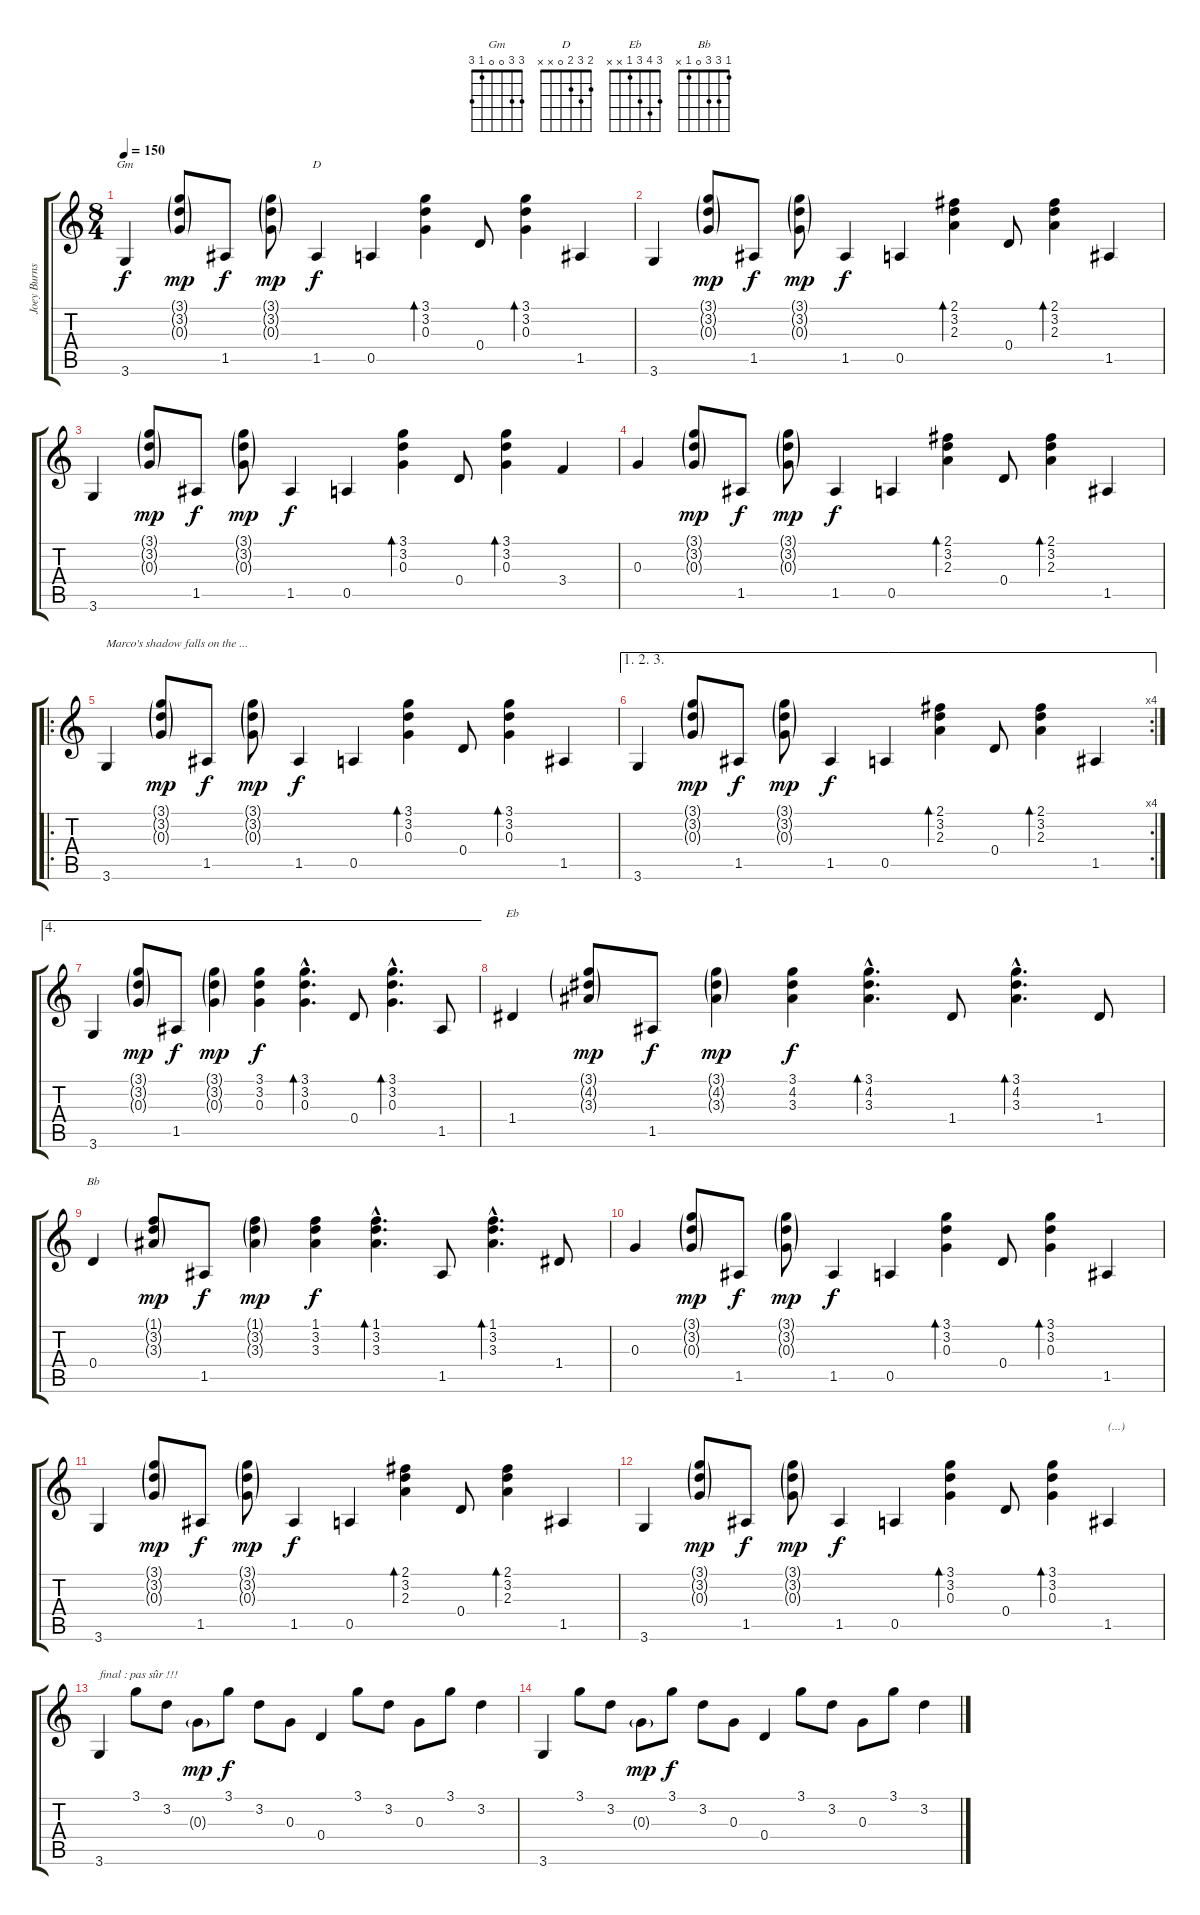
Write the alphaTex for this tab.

\track ("Joey Burns" "Joey Burns") {instrument acousticguitarsteel}
\staff {score tabs}
\tuning (E4 B3 G3 D3 A2 E2) {hide}
\chord ("Gm" 3 3 0 0 1 3)
\chord ("D" 2 3 2 0 x x)
\chord ("Eb" 3 4 3 1 x x)
\chord ("Bb" 1 3 3 0 1 x)
\ts (8 4)
\tempo 150
\clef g2
\ks c
3.6.4{ch "Gm" dy f instrument acousticguitarsteel} (3.1{g} 3.2{g} 0.3{g}).8{dy mp} 1.5.8{dy f} (3.1{g} 3.2{g} 0.3{g}).8{dy mp} 1.5.4{ch "D" dy f} 0.5.4 (3.1 3.2 0.3).4{bd 60} 0.4.8 (3.1 3.2 0.3).4{bd 240} 1.5.4 |
3.6.4 (3.1{g} 3.2{g} 0.3{g}).8{dy mp} 1.5.8{dy f} (3.1{g} 3.2{g} 0.3{g}).8{dy mp} 1.5.4{dy f} 0.5.4 (2.1 3.2 2.3).4{bd 240} 0.4.8 (2.1 3.2 2.3).4{bd 240} 1.5.4 |
3.6.4 (3.1{g} 3.2{g} 0.3{g}).8{dy mp} 1.5.8{dy f} (3.1{g} 3.2{g} 0.3{g}).8{dy mp} 1.5.4{dy f} 0.5.4 (3.1 3.2 0.3).4{bd 60} 0.4.8 (3.1 3.2 0.3).4{bd 240} 3.4.4 |
0.3.4 (3.1{g} 3.2{g} 0.3{g}).8{dy mp} 1.5.8{dy f} (3.1{g} 3.2{g} 0.3{g}).8{dy mp} 1.5.4{dy f} 0.5.4 (2.1 3.2 2.3).4{bd 240} 0.4.8 (2.1 3.2 2.3).4{bd 240} 1.5.4 |
\ro
3.6.4{txt "Marco's shadow falls on the ..." volume 12} (3.1{g} 3.2{g} 0.3{g}).8{dy mp} 1.5.8{dy f} (3.1{g} 3.2{g} 0.3{g}).8{dy mp} 1.5.4{dy f} 0.5.4 (3.1 3.2 0.3).4{bd 60} 0.4.8 (3.1 3.2 0.3).4{bd 240} 1.5.4 |
\ae (1 2 3)
\rc 4
3.6.4 (3.1{g} 3.2{g} 0.3{g}).8{dy mp} 1.5.8{dy f} (3.1{g} 3.2{g} 0.3{g}).8{dy mp} 1.5.4{dy f} 0.5.4 (2.1 3.2 2.3).4{bd 240} 0.4.8 (2.1 3.2 2.3).4{bd 240} 1.5.4 |
\ae 4
3.6.4 (3.1{g} 3.2{g} 0.3{g}).8{dy mp} 1.5.8{dy f} (3.1{g} 3.2{g} 0.3{g}).4{dy mp} (3.1 3.2 0.3).4{dy f} (3.1{hac} 3.2{hac} 0.3{hac}).4{d bd 240} 0.4.8 (3.1 3.2 0.3{hac}).4{d bd 240} 1.5.8 |
1.4.4{ch "Eb" volume 16} (3.1{g} 4.2{g} 3.3{g}).8{dy mp} 1.5.8{dy f} (3.1{g} 4.2{g} 3.3{g}).4{dy mp} (3.1 4.2 3.3).4{dy f} (3.1{hac} 4.2{hac} 3.3{hac}).4{d bd 240} 1.4.8 (3.1 4.2 3.3{hac}).4{d bd 240} 1.4.8 |
0.4.4{ch "Bb"} (1.1{g} 3.2{g} 3.3{g}).8{dy mp} 1.5.8{dy f} (1.1{g} 3.2{g} 3.3{g}).4{dy mp} (1.1 3.2 3.3).4{dy f} (1.1{hac} 3.2{hac} 3.3{hac}).4{d bd 240} 1.5.8 (1.1 3.2 3.3{hac}).4{d bd 240} 1.4.8 |
0.3.4{volume 12} (3.1{g} 3.2{g} 0.3{g}).8{dy mp} 1.5.8{dy f} (3.1{g} 3.2{g} 0.3{g}).8{dy mp} 1.5.4{dy f} 0.5.4 (3.1 3.2 0.3).4{bd 60} 0.4.8 (3.1 3.2 0.3).4{bd 240} 1.5.4 |
3.6.4 (3.1{g} 3.2{g} 0.3{g}).8{dy mp} 1.5.8{dy f} (3.1{g} 3.2{g} 0.3{g}).8{dy mp} 1.5.4{dy f} 0.5.4 (2.1 3.2 2.3).4{bd 240} 0.4.8 (2.1 3.2 2.3).4{bd 240} 1.5.4 |
3.6.4 (3.1{g} 3.2{g} 0.3{g}).8{dy mp} 1.5.8{dy f} (3.1{g} 3.2{g} 0.3{g}).8{dy mp} 1.5.4{dy f} 0.5.4 (3.1 3.2 0.3).4{bd 60} 0.4.8 (3.1 3.2 0.3).4{bd 240} 1.5.4{txt "(...)"} |
3.6.4{txt "final : pas sûr !!!"} 3.1.8 3.2.8 0.3{g}.8{dy mp} 3.1.8{dy f} 3.2.8 0.3.8 0.4.4 3.1.8 3.2.8 0.3.8 3.1.8 3.2.4 |
3.6.4 3.1.8 3.2.8 0.3{g}.8{dy mp} 3.1.8{dy f} 3.2.8 0.3.8 0.4.4 3.1.8 3.2.8 0.3.8 3.1.8 3.2.4
